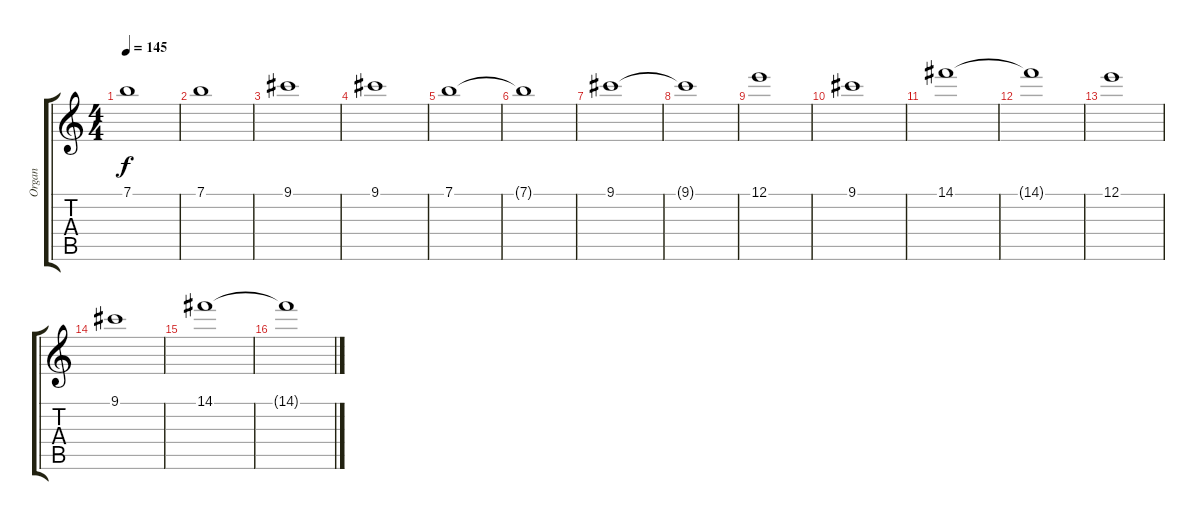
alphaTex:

\track ("Organ" "Organ") {instrument churchorgan}
\staff {score tabs}
\tuning (E5 B4 G4 D4 A3 E3) {hide}
\ts (4 4)
\tempo 145
\clef g2
\ks c
7.1.1{dy f} |
7.1.1 |
9.1.1 |
9.1.1 |
7.1.1 |
7.1{t}.1 |
9.1.1 |
9.1{t}.1 |
12.1.1 |
9.1.1 |
14.1.1 |
14.1{t}.1 |
12.1.1 |
9.1.1 |
14.1.1 |
14.1{t}.1
